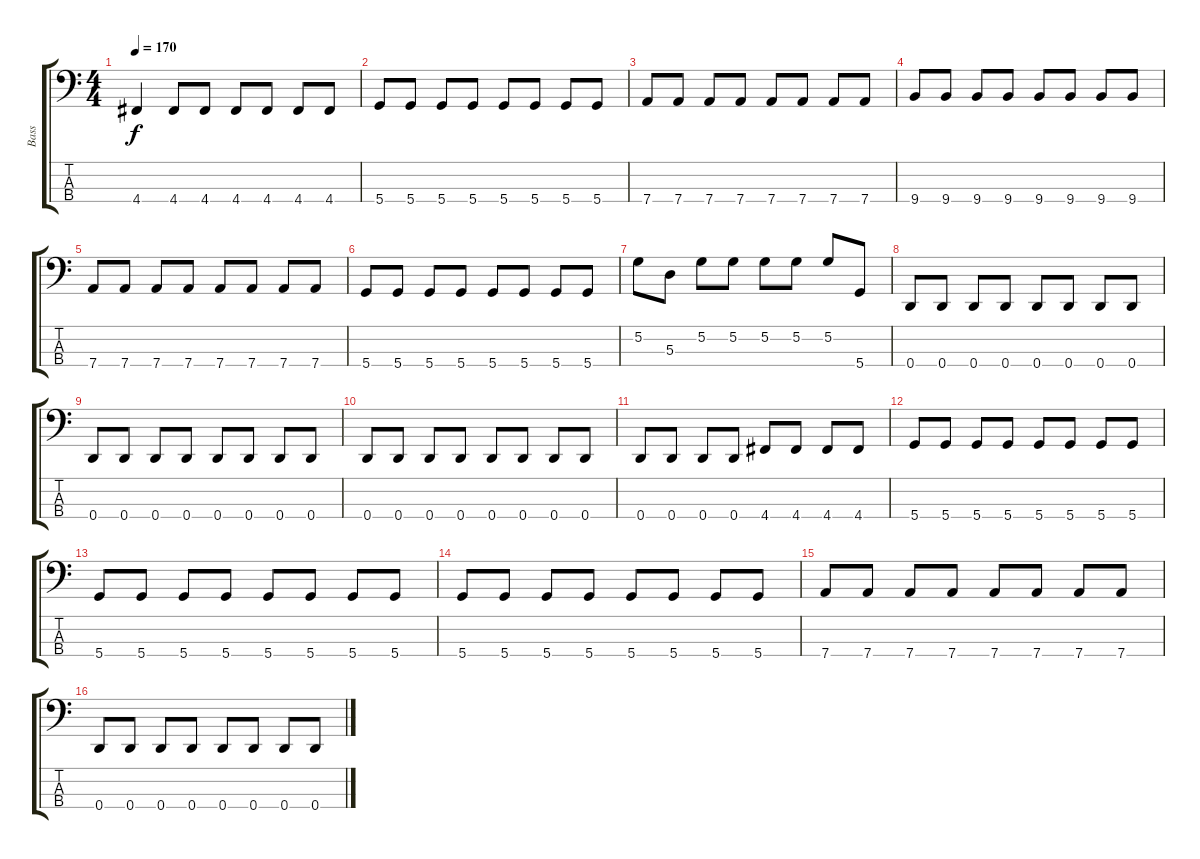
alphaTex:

\track ("Bass" "Bass") {instrument electricbasspick}
\staff {score tabs}
\tuning (G2 D2 A1 D1) {hide}
\ts (4 4)
\tempo 170
\clef f4
\ks c
4.4.4{dy f} 4.4.8 4.4.8 4.4.8 4.4.8 4.4.8 4.4.8 |
5.4.8 5.4.8 5.4.8 5.4.8 5.4.8 5.4.8 5.4.8 5.4.8 |
7.4.8 7.4.8 7.4.8 7.4.8 7.4.8 7.4.8 7.4.8 7.4.8 |
9.4.8 9.4.8 9.4.8 9.4.8 9.4.8 9.4.8 9.4.8 9.4.8 |
7.4.8 7.4.8 7.4.8 7.4.8 7.4.8 7.4.8 7.4.8 7.4.8 |
5.4.8 5.4.8 5.4.8 5.4.8 5.4.8 5.4.8 5.4.8 5.4.8 |
5.2.8 5.3.8 5.2.8 5.2.8 5.2.8 5.2.8 5.2.8 5.4.8 |
0.4.8 0.4.8 0.4.8 0.4.8 0.4.8 0.4.8 0.4.8 0.4.8 |
0.4.8 0.4.8 0.4.8 0.4.8 0.4.8 0.4.8 0.4.8 0.4.8 |
0.4.8 0.4.8 0.4.8 0.4.8 0.4.8 0.4.8 0.4.8 0.4.8 |
0.4.8 0.4.8 0.4.8 0.4.8 4.4.8 4.4.8 4.4.8 4.4.8 |
5.4.8 5.4.8 5.4.8 5.4.8 5.4.8 5.4.8 5.4.8 5.4.8 |
5.4.8 5.4.8 5.4.8 5.4.8 5.4.8 5.4.8 5.4.8 5.4.8 |
5.4.8 5.4.8 5.4.8 5.4.8 5.4.8 5.4.8 5.4.8 5.4.8 |
7.4.8 7.4.8 7.4.8 7.4.8 7.4.8 7.4.8 7.4.8 7.4.8 |
0.4.8 0.4.8 0.4.8 0.4.8 0.4.8 0.4.8 0.4.8 0.4.8
